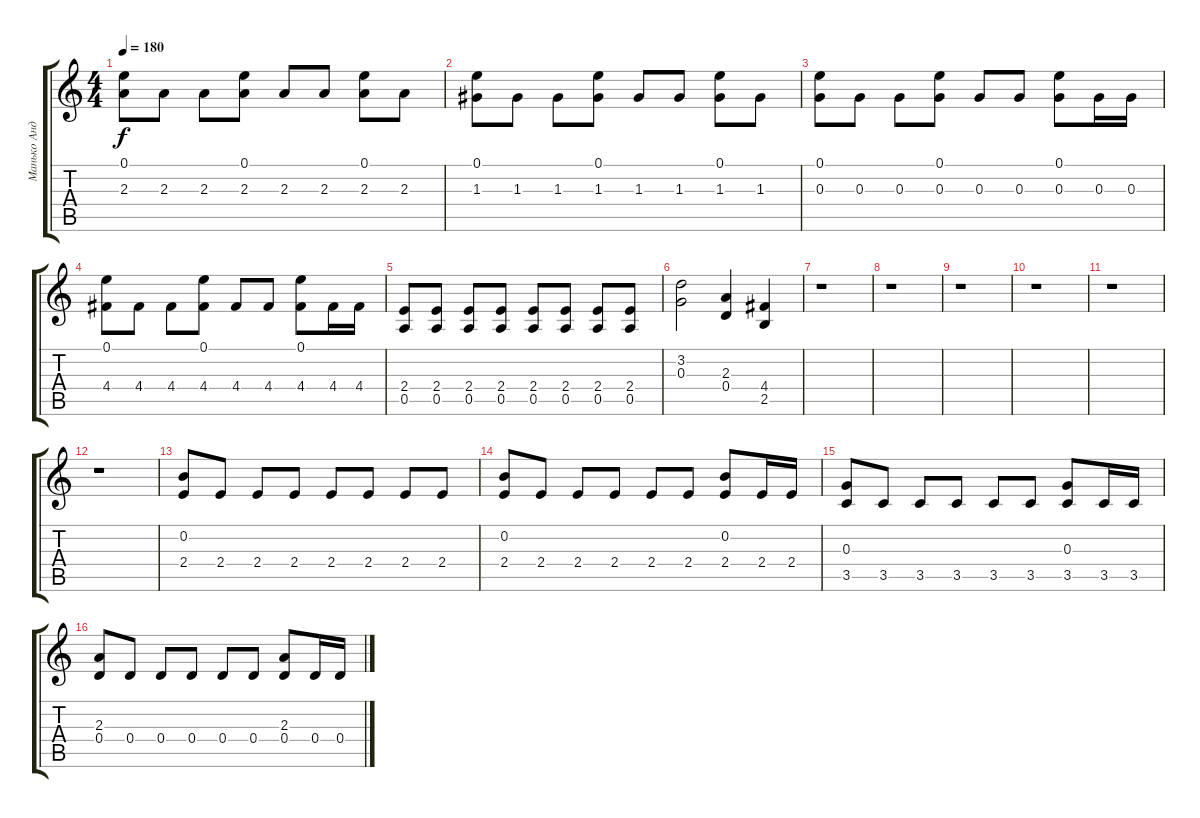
\track ("Манько Андрей" "Манько Анд") {instrument distortionguitar}
\staff {score tabs}
\tuning (E4 B3 G3 D3 A2 E2) {hide}
\ts (4 4)
\tempo 180
\clef g2
\ks c
(0.1 2.3).8{dy f} 2.3.8 2.3.8 (0.1 2.3).8 2.3.8 2.3.8 (0.1 2.3).8 2.3.8 |
(0.1 1.3).8 1.3.8 1.3.8 (0.1 1.3).8 1.3.8 1.3.8 (0.1 1.3).8 1.3.8 |
(0.1 0.3).8 0.3.8 0.3.8 (0.1 0.3).8 0.3.8 0.3.8 (0.1 0.3).8 0.3.16 0.3.16 |
(0.1 4.4).8 4.4.8 4.4.8 (0.1 4.4).8 4.4.8 4.4.8 (0.1 4.4).8 4.4.16 4.4.16 |
(2.4 0.5).8 (2.4 0.5).8 (2.4 0.5).8 (2.4 0.5).8 (2.4 0.5).8 (2.4 0.5).8 (2.4 0.5).8 (2.4 0.5).8 |
(3.2 0.3).2 (2.3 0.4).4 (4.4 2.5).4 |
r.1 |
r.1 |
r.1 |
r.1 |
r.1 |
r.1 |
(0.2 2.4).8 2.4.8 2.4.8 2.4.8 2.4.8 2.4.8 2.4.8 2.4.8 |
(0.2 2.4).8 2.4.8 2.4.8 2.4.8 2.4.8 2.4.8 (0.2 2.4).8 2.4.16 2.4.16 |
(0.3 3.5).8 3.5.8 3.5.8 3.5.8 3.5.8 3.5.8 (0.3 3.5).8 3.5.16 3.5.16 |
(2.3 0.4).8 0.4.8 0.4.8 0.4.8 0.4.8 0.4.8 (2.3 0.4).8 0.4.16 0.4.16
